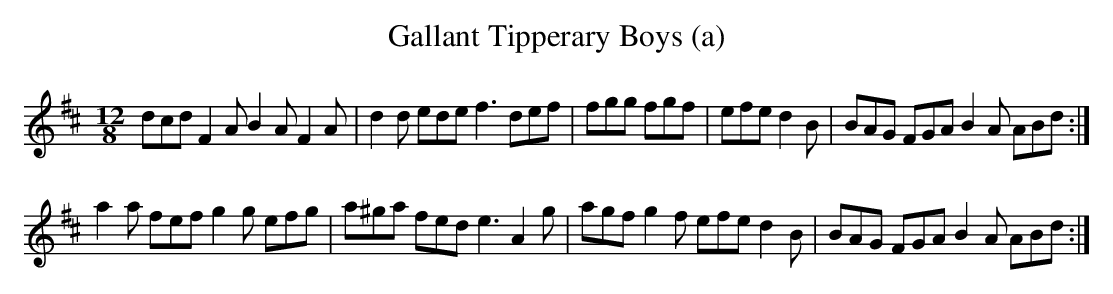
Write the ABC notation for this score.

X:1
T: Gallant Tipperary Boys (a)
L: 1/8
M: 12/8
K: D
dcd F2 A B2 A F2 A|d2 d ede f3 def|\
fgg fgf|efe d2 B|BAG FGA B2 A ABd :|
a2 a fef g2 g efg|a^ga fed e3 A2 g|\
agf g2 f efe d2 B|BAG FGA B2 A ABd :|
